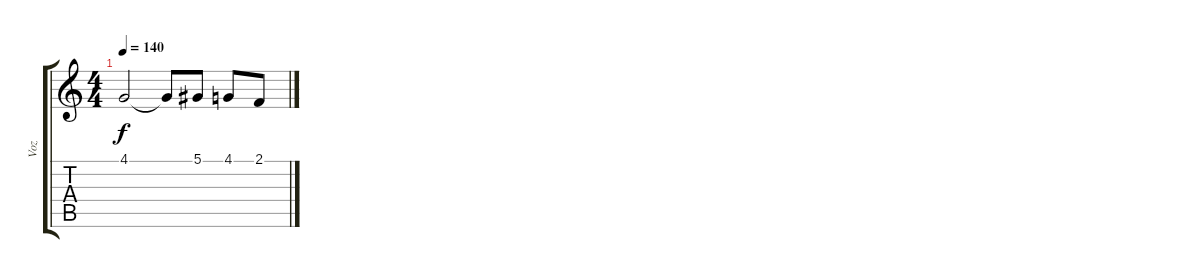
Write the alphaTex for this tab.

\track ("Voz" "Voz") {instrument fx5brightness}
\staff {score tabs}
\tuning (Eb4 Bb3 Gb3 Db3 Ab2 Eb2) {hide}
\ts (4 4)
\tempo 140
\clef g2
\ks c
4.1{t}.2{dy f} 4.1{t}.8 5.1.8 4.1.8 2.1.8
